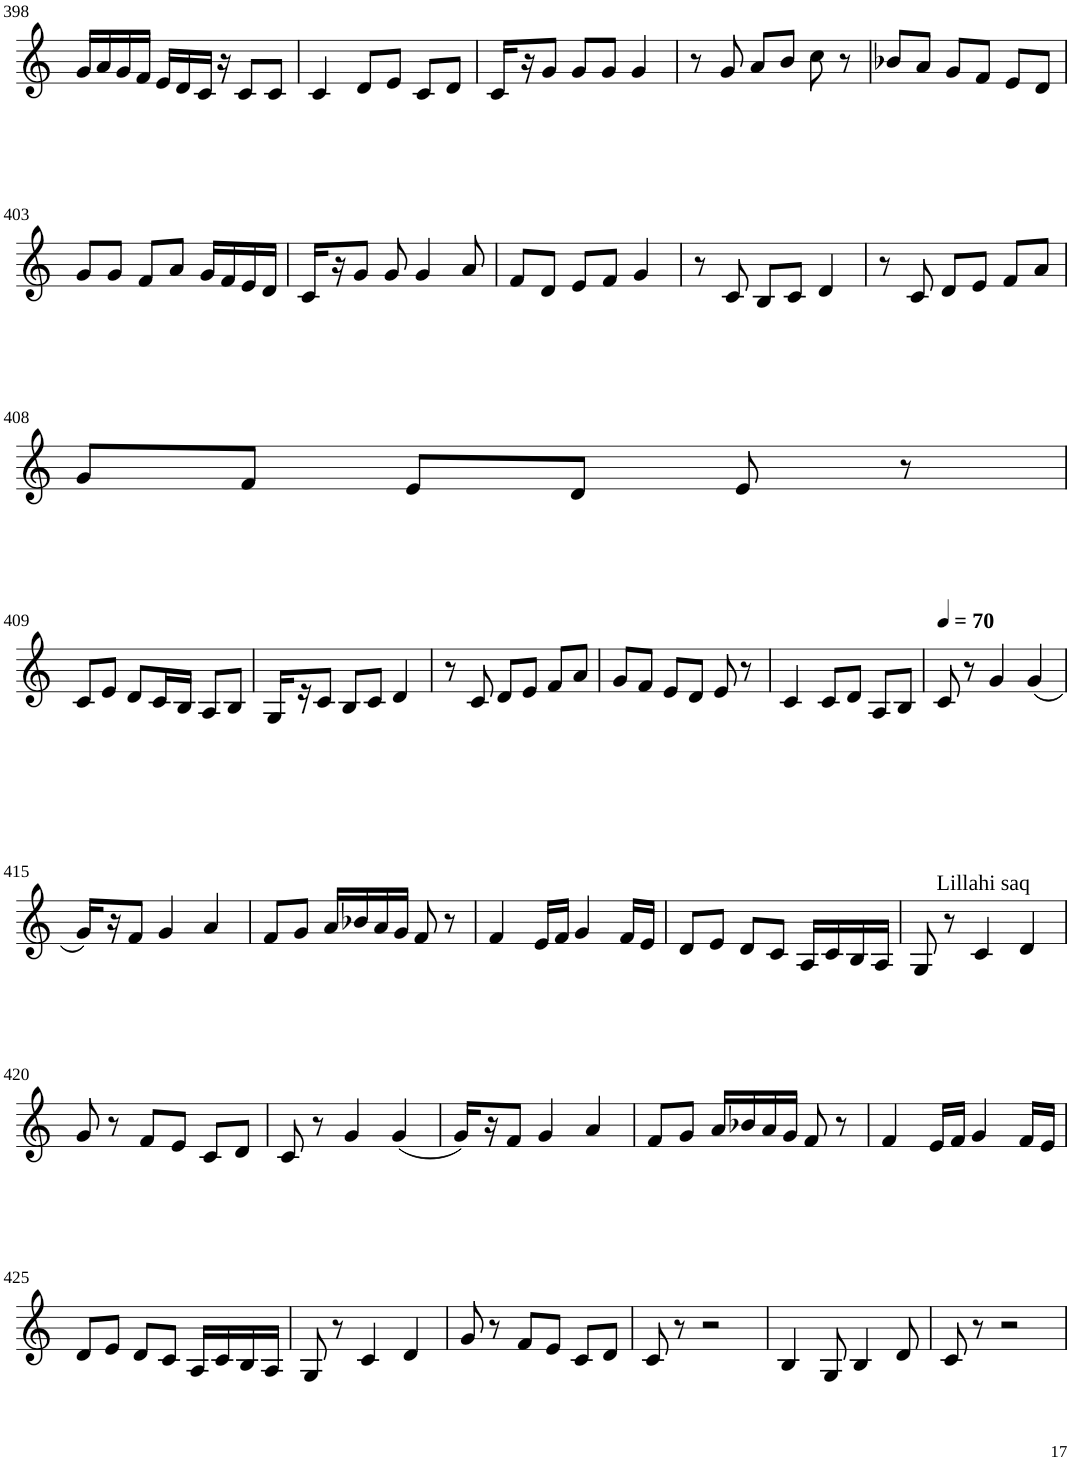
**kern
*part1
*staff1
*I"Violin
!!LO:PB:g=z
*clefG2
*k[]
*M3/4
=398
16g/LL
16a/
16g/
16f/JJ
16e/LL
16d/
16c/JJ
16r
8c/L
8c/J
=399
4c/
8d/L
8e/J
8c/L
8d/J
=400
16c/LL
16r
8g/J
8g/L
8g/J
4g/
=401
8r
8g/
8a/L
8b/J
8cc\
8r
=402
8b-X/L
8a/J
8g/L
8f/J
8e/L
8d/J
!!LO:LB:g=z
=403
8g/L
8g/J
8f/L
8a/J
16g/LL
16f/
16e/
16d/JJ
=404
16c/LL
16r
8g/J
8g/
4g/
8a/
=405
8f/L
8d/J
8e/L
8f/J
4g/
=406
8r
8c/
8B/L
8c/J
4d/
=407
8r
8c/
8d/L
8e/J
8f/L
8a/J
!!LO:LB:g=z
=408
8g/L
8f/J
8e/L
8d/J
8e/
8r
!!LO:LB:g=z
=409
8c/L
8e/J
8d/L
16c/L
16B/JJ
8A/L
8B/J
=410
16G/LL
16r
8c/J
8B/L
8c/J
4d/
=411
8r
8c/
8d/L
8e/J
8f/L
8a/J
=412
8g/L
8f/J
8e/L
8d/J
8e/
8r
=413
4c/
8c/L
8d/J
8A/L
8B/J
=414
*MM70
!LO:TX:b:t=Lillahi saq
8c/
8r
4g/
(4g/
!!LO:LB:g=z
=415
16g/LL)
16r
8f/J
4g/
4a/
=416
8f/L
8g/J
16a/LL
16b-X/
16a/
16g/JJ
8f/
8r
=417
4f/
16e/LL
16f/JJ
4g/
16f/LL
16e/JJ
=418
8d/L
8e/J
8d/L
8c/J
16A/LL
16c/
16B/
16A/JJ
=419
8G/
8r
4c/
4d/
!!LO:LB:g=z
=420
8g/
8r
8f/L
8e/J
8c/L
8d/J
=421
8c/
8r
4g/
(4g/
=422
16g/LL)
16r
8f/J
4g/
4a/
=423
8f/L
8g/J
16a/LL
16b-X/
16a/
16g/JJ
8f/
8r
=424
4f/
16e/LL
16f/JJ
4g/
16f/LL
16e/JJ
!!LO:LB:g=z
=425
8d/L
8e/J
8d/L
8c/J
16A/LL
16c/
16B/
16A/JJ
=426
8G/
8r
4c/
4d/
=427
8g/
8r
8f/L
8e/J
8c/L
8d/J
=428
8c/
8r
2r
=429
4B/
8G/
4B/
8d/
=430
8c/
8r
2r
=
*-
